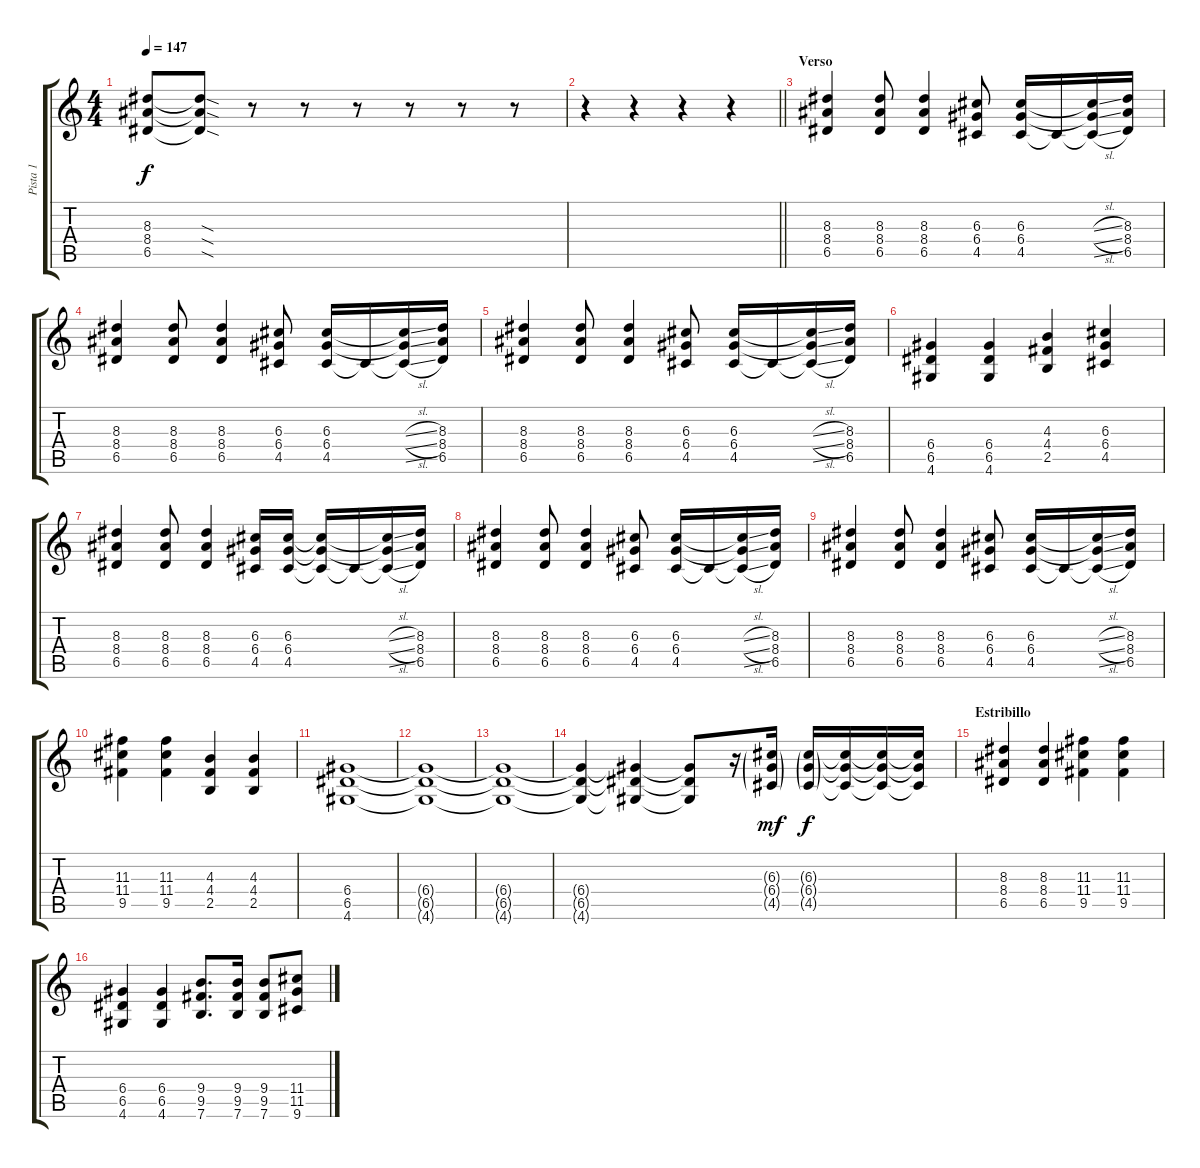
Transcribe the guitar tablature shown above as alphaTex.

\track ("Pista 1" "Pista 1") {instrument distortionguitar}
\staff {score tabs}
\tuning (E4 B3 G3 D3 A2 E2) {hide}
\ts (4 4)
\tempo 147
\clef g2
\ks c
(8.3 8.4 6.5).8{dy f} (8.3{sod t} 8.4{sod t} 6.5{sod t}).8 r.8 r.8 r.8 r.8 r.8 r.8 |
\barLineRight lightlight
r.4 r.4 r.4 r.4 |
\section ("" "Verso")
(8.3 8.4 6.5).4 (8.3 8.4 6.5).8 (8.3 8.4 6.5).4 (6.3 6.4 4.5).8 (6.3 6.4 4.5).16 4.5{t}.16 (6.3{sl t} 6.4{sl t} 4.5{sl t}).16 (8.3 8.4 6.5).16 |
(8.3 8.4 6.5).4 (8.3 8.4 6.5).8 (8.3 8.4 6.5).4 (6.3 6.4 4.5).8 (6.3 6.4 4.5).16 4.5{t}.16 (6.3{sl t} 6.4{sl t} 4.5{sl t}).16 (8.3 8.4 6.5).16 |
(8.3 8.4 6.5).4 (8.3 8.4 6.5).8 (8.3 8.4 6.5).4 (6.3 6.4 4.5).8 (6.3 6.4 4.5).16 4.5{t}.16 (6.3{sl t} 6.4{sl t} 4.5{sl t}).16 (8.3 8.4 6.5).16 |
(6.4 6.5 4.6).4 (6.4 6.5 4.6).4 (4.3 4.4 2.5).4 (6.3 6.4 4.5).4 |
(8.3 8.4 6.5).4 (8.3 8.4 6.5).8 (8.3 8.4 6.5).4 (6.3 6.4 4.5).16 (6.3 6.4 4.5).16 (6.3{t} 6.4{t} 4.5{t}).16 4.5{t}.16 (6.3{sl t} 6.4{sl t} 4.5{sl t}).16 (8.3 8.4 6.5).16 |
(8.3 8.4 6.5).4 (8.3 8.4 6.5).8 (8.3 8.4 6.5).4 (6.3 6.4 4.5).8 (6.3 6.4 4.5).16 4.5{t}.16 (6.3{sl t} 6.4{sl t} 4.5{sl t}).16 (8.3 8.4 6.5).16 |
(8.3 8.4 6.5).4 (8.3 8.4 6.5).8 (8.3 8.4 6.5).4 (6.3 6.4 4.5).8 (6.3 6.4 4.5).16 4.5{t}.16 (6.3{sl t} 6.4{sl t} 4.5{sl t}).16 (8.3 8.4 6.5).16 |
(11.3 11.4 9.5).4 (11.3 11.4 9.5).4 (4.3 4.4 2.5).4 (4.3 4.4 2.5).4 |
(6.4 6.5 4.6).1 |
(6.4{t} 6.5{t} 4.6{t}).1 |
(6.4{t} 6.5{t} 4.6{t}).1 |
(6.4{t} 6.5{t} 4.6{t}).4 (6.4{t} 6.5{t} 4.6{t}).4 (6.4{t} 6.5{t} 4.6{t}).8 r.16 (6.3{g} 6.4{g} 4.5{g}).16{dy mf} (6.3{g} 6.4{g} 4.5{g}).16{dy f} (6.3{t} 6.4{t} 4.5{t}).16 (6.3{t} 6.4{t} 4.5{t}).16 (6.3{t} 6.4{t} 4.5{t}).16 |
\section ("" "Estribillo")
(8.3 8.4 6.5).4 (8.3 8.4 6.5).4 (11.3 11.4 9.5).4 (11.3 11.4 9.5).4 |
(6.4 6.5 4.6).4 (6.4 6.5 4.6).4 (9.4 9.5 7.6).8{d} (9.4 9.5 7.6).16 (9.4 9.5 7.6).8 (11.4 11.5 9.6).8
